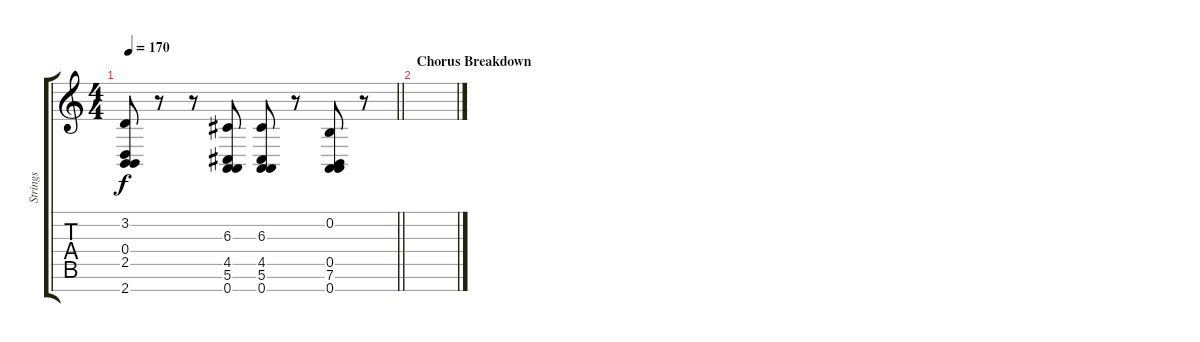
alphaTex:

\track ("Strings" "Strings") {instrument stringensemble1}
\staff {score tabs}
\tuning (E4 B3 G3 D3 A2 E2 A2) {hide}
\ts (4 4)
\tempo 170
\clef g2
\barLineRight lightlight
\ks c
(3.2 0.4 2.5 2.7).8{dy f} r.8 r.8 (6.3 4.5 5.6 0.7).8 (6.3 4.5 5.6 0.7).8 r.8 (0.2 0.5 7.6 0.7).8 r.8 |
\section ("" "Chorus Breakdown")
